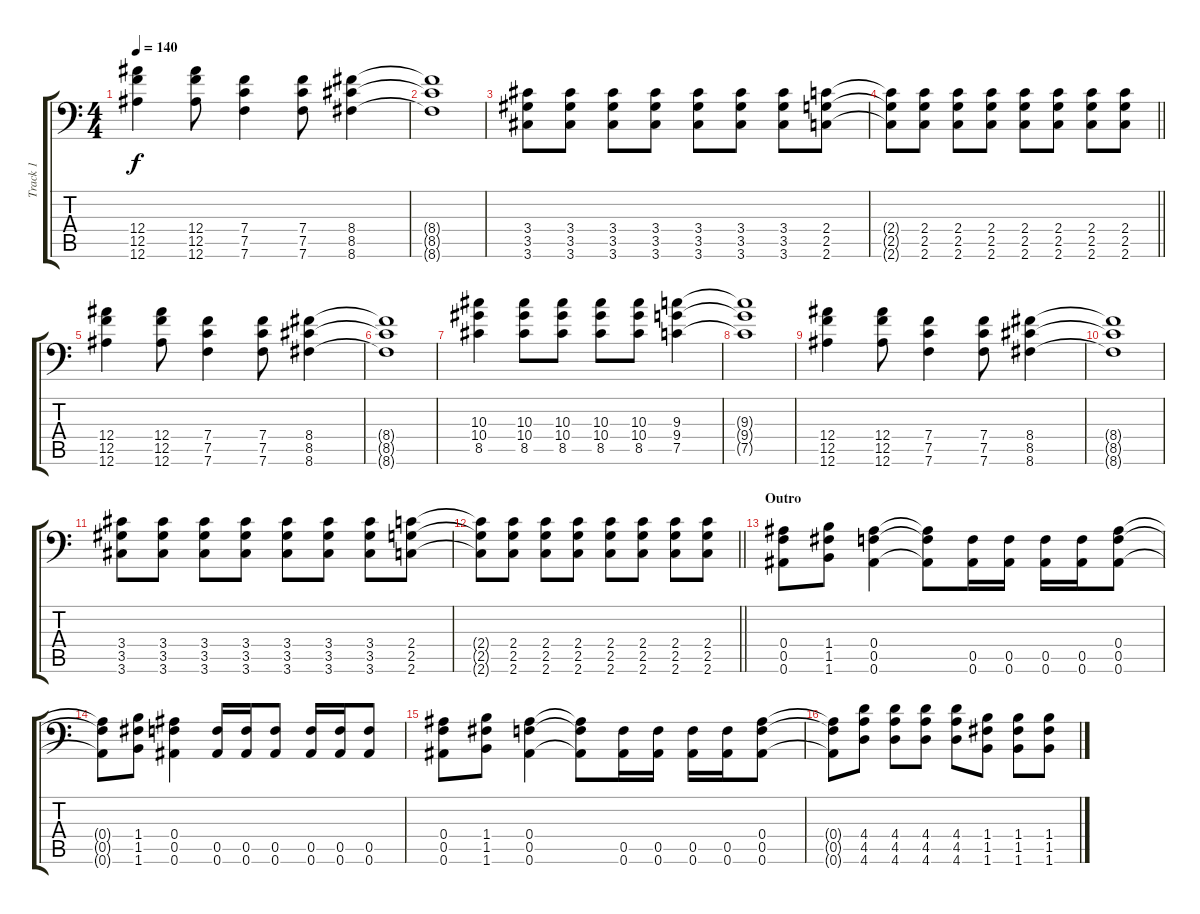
\track ("Track 1" "Track 1") {instrument overdrivenguitar}
\staff {score tabs}
\tuning (C4 G3 Eb3 Bb2 F2 Bb1) {hide}
\ts (4 4)
\tempo 140
\clef f4
\ks c
(12.4 12.5 12.6).4{dy f} (12.4 12.5 12.6).8 (7.4 7.5 7.6).4 (7.4 7.5 7.6).8 (8.4 8.5 8.6).4 |
(8.4{t} 8.5{t} 8.6{t}).1 |
(3.4 3.5 3.6).8 (3.4 3.5 3.6).8 (3.4 3.5 3.6).8 (3.4 3.5 3.6).8 (3.4 3.5 3.6).8 (3.4 3.5 3.6).8 (3.4 3.5 3.6).8 (2.4 2.5 2.6).8 |
\barLineRight lightlight
(2.4{t} 2.5{t} 2.6{t}).8 (2.4 2.5 2.6).8 (2.4 2.5 2.6).8 (2.4 2.5 2.6).8 (2.4 2.5 2.6).8 (2.4 2.5 2.6).8 (2.4 2.5 2.6).8 (2.4 2.5 2.6).8 |
(12.4 12.5 12.6).4 (12.4 12.5 12.6).8 (7.4 7.5 7.6).4 (7.4 7.5 7.6).8 (8.4 8.5 8.6).4 |
(8.4{t} 8.5{t} 8.6{t}).1 |
(10.3 10.4 8.5).4 (10.3 10.4 8.5).8 (10.3 10.4 8.5).8 (10.3 10.4 8.5).8 (10.3 10.4 8.5).8 (9.3 9.4 7.5).4 |
(9.3{t} 9.4{t} 7.5{t}).1 |
(12.4 12.5 12.6).4 (12.4 12.5 12.6).8 (7.4 7.5 7.6).4 (7.4 7.5 7.6).8 (8.4 8.5 8.6).4 |
(8.4{t} 8.5{t} 8.6{t}).1 |
(3.4 3.5 3.6).8 (3.4 3.5 3.6).8 (3.4 3.5 3.6).8 (3.4 3.5 3.6).8 (3.4 3.5 3.6).8 (3.4 3.5 3.6).8 (3.4 3.5 3.6).8 (2.4 2.5 2.6).8 |
\barLineRight lightlight
(2.4{t} 2.5{t} 2.6{t}).8 (2.4 2.5 2.6).8 (2.4 2.5 2.6).8 (2.4 2.5 2.6).8 (2.4 2.5 2.6).8 (2.4 2.5 2.6).8 (2.4 2.5 2.6).8 (2.4 2.5 2.6).8 |
\section ("" "Outro")
(0.4 0.5 0.6).8 (1.4 1.5 1.6).8 (0.4 0.5 0.6).4 (0.4{t} 0.5{t} 0.6{t}).8 (0.5 0.6).16 (0.5 0.6).16 (0.5 0.6).16 (0.5 0.6).16 (0.4 0.5 0.6).8 |
(0.4{t} 0.5{t} 0.6{t}).8 (1.4 1.5 1.6).8 (0.4 0.5 0.6).4 (0.5 0.6).16 (0.5 0.6).16 (0.5 0.6).8 (0.5 0.6).16 (0.5 0.6).16 (0.5 0.6).8 |
(0.4 0.5 0.6).8 (1.4 1.5 1.6).8 (0.4 0.5 0.6).4 (0.4{t} 0.5{t} 0.6{t}).8 (0.5 0.6).16 (0.5 0.6).16 (0.5 0.6).16 (0.5 0.6).16 (0.4 0.5 0.6).8 |
(0.4{t} 0.5{t} 0.6{t}).8 (4.4 4.5 4.6).8 (4.4 4.5 4.6).8 (4.4 4.5 4.6).8 (4.4 4.5 4.6).8 (1.4 1.5 1.6).8 (1.4 1.5 1.6).8 (1.4 1.5 1.6).8
